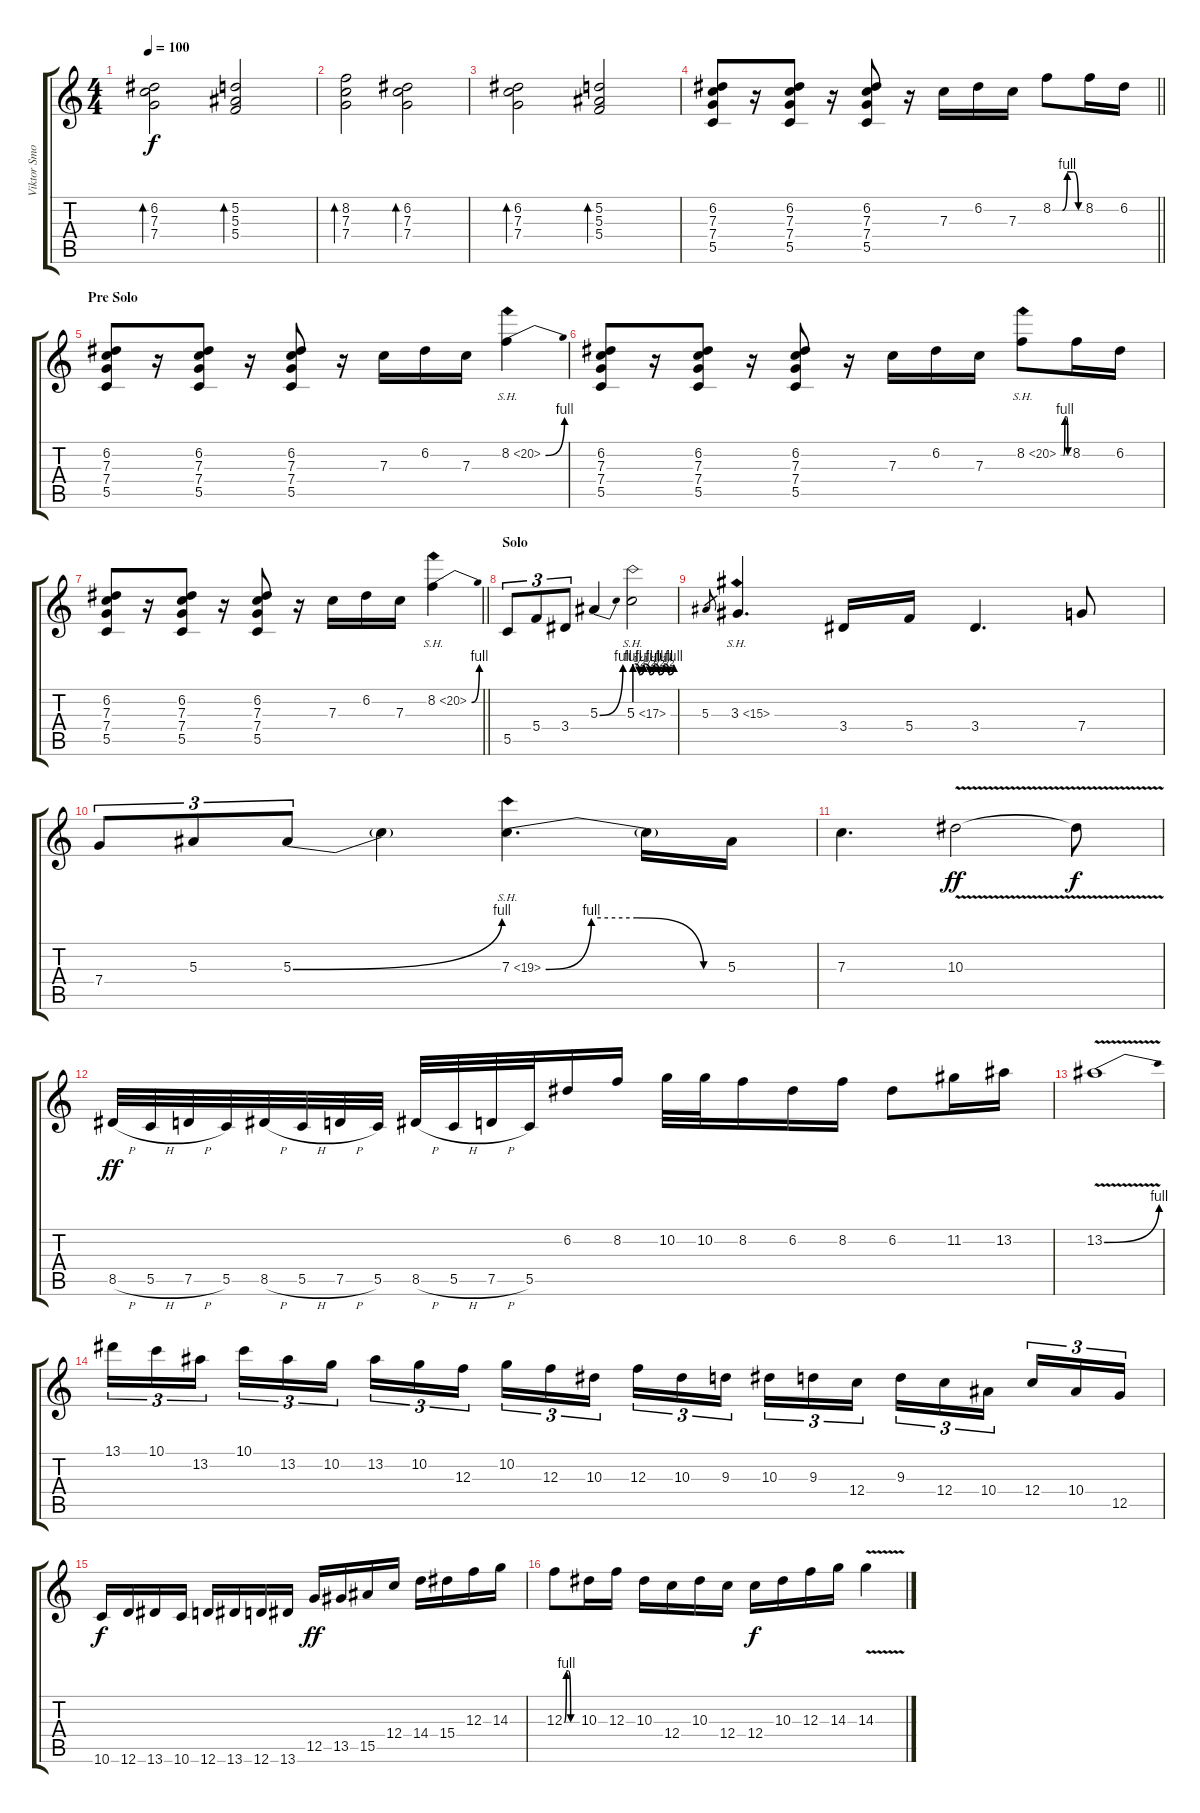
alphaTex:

\track ("Viktor Smolski" "Viktor Smo") {instrument distortionguitar}
\staff {score tabs}
\tuning (D4 A3 F3 C3 G2 D2) {hide}
\ts (4 4)
\tempo 100
\clef g2
\ks c
(6.2 7.3 7.4).2{bd 30 dy f} (5.2 5.3 5.4).2{bd 30} |
(8.2 7.3 7.4).2{bd 30} (6.2 7.3 7.4).2{bd 30} |
(6.2 7.3 7.4).2{bd 30} (5.2 5.3 5.4).2{bd 30} |
\barLineRight lightlight
(6.2 7.3 7.4 5.5).8 r.16 (6.2 7.3 7.4 5.5).8 r.16 (6.2 7.3 7.4 5.5).8 r.16 7.3.16 6.2.16 7.3.16 8.2{be (custom 0 0 20 0 30 4 43 4 53 0 60 0)}.8 8.2.16 6.2.16 |
\section ("" "Pre Solo")
(6.2 7.3 7.4 5.5).8 r.16 (6.2 7.3 7.4 5.5).8 r.16 (6.2 7.3 7.4 5.5).8 r.16 7.3.16 6.2.16 7.3.16 8.2{be (bend 0 0 60 4) sh 12}.4 |
(6.2 7.3 7.4 5.5).8 r.16 (6.2 7.3 7.4 5.5).8 r.16 (6.2 7.3 7.4 5.5).8 r.16 7.3.16 6.2.16 7.3.16 8.2{be (custom 0 0 20 0 30 4 43 4 53 0 60 0) sh 12}.8 8.2.16 6.2.16 |
\barLineRight lightlight
(6.2 7.3 7.4 5.5).8 r.16 (6.2 7.3 7.4 5.5).8 r.16 (6.2 7.3 7.4 5.5).8 r.16 7.3.16 6.2.16 7.3.16 8.2{be (bend 0 0 60 4) sh 12}.4 |
\section ("" "Solo")
5.5.8{tu (3 2)} 5.4.8{tu (3 2)} 3.4.8{tu (3 2)} 5.3{be (bend 0 0 60 4)}.4 5.3{be (custom 0 4 7 2 14 4 23 2 30 4 37 2 45 4 52 2 60 4) sh 12}.2 |
5.3.8{gr} 3.3{sh 12}.4{d} 3.4.16 5.4.16 3.4.4{d} 7.4.8 |
7.4.8{tu (3 2)} 5.3.8{tu (3 2)} 5.3{be (bend 0 0 60 4)}.8{tu (3 2)} 5.3{t}.4 7.3{be (custom 0 0 15 4 30 4 52 0 60 0) sh 12}.4{d} 7.3{t}.16 5.3.16 |
7.3.4{d} 10.3{v}.2{dy ff} 10.3{t}.8{dy f} |
8.5{h}.32{dy ff} 5.5{h}.32 7.5{h}.32 5.5.32 8.5{h}.32 5.5{h}.32 7.5{h}.32 5.5.32 8.5{h}.32 5.5{h}.32 7.5{h}.32 5.5.32 6.2.16 8.2.16 10.2.32 10.2.32 8.2.16 6.2.16 8.2.16 6.2.8 11.2.16 13.2.16 |
13.2{be (bend 0 0 60 4) v}.1 |
13.1.16{tu (3 2)} 10.1.16{tu (3 2)} 13.2.16{tu (3 2) beam splitsecondary} 10.1.16{tu (3 2)} 13.2.16{tu (3 2)} 10.2.16{tu (3 2)} 13.2.16{tu (3 2)} 10.2.16{tu (3 2)} 12.3.16{tu (3 2) beam splitsecondary} 10.2.16{tu (3 2)} 12.3.16{tu (3 2)} 10.3.16{tu (3 2)} 12.3.16{tu (3 2)} 10.3.16{tu (3 2)} 9.3.16{tu (3 2) beam splitsecondary} 10.3.16{tu (3 2)} 9.3.16{tu (3 2)} 12.4.16{tu (3 2)} 9.3.16{tu (3 2)} 12.4.16{tu (3 2)} 10.4.16{tu (3 2) beam splitsecondary} 12.4.16{tu (3 2)} 10.4.16{tu (3 2)} 12.5.16{tu (3 2)} |
10.6.16{dy f} 12.6.16 13.6.16 10.6.16 12.6.16 13.6.16 12.6.16 13.6.16 12.5.16{dy ff} 13.5.16 15.5.16 12.4.16 14.4.16 15.4.16 12.3.16 14.3.16 |
12.3{be (custom 0 0 10 4 20 4 30 0 60 0)}.8 10.3.16 12.3.16 10.3.16 12.4.16 10.3.16 12.4.16 12.4.16{dy f} 10.3.16 12.3.16 14.3.16 14.3{v}.4
